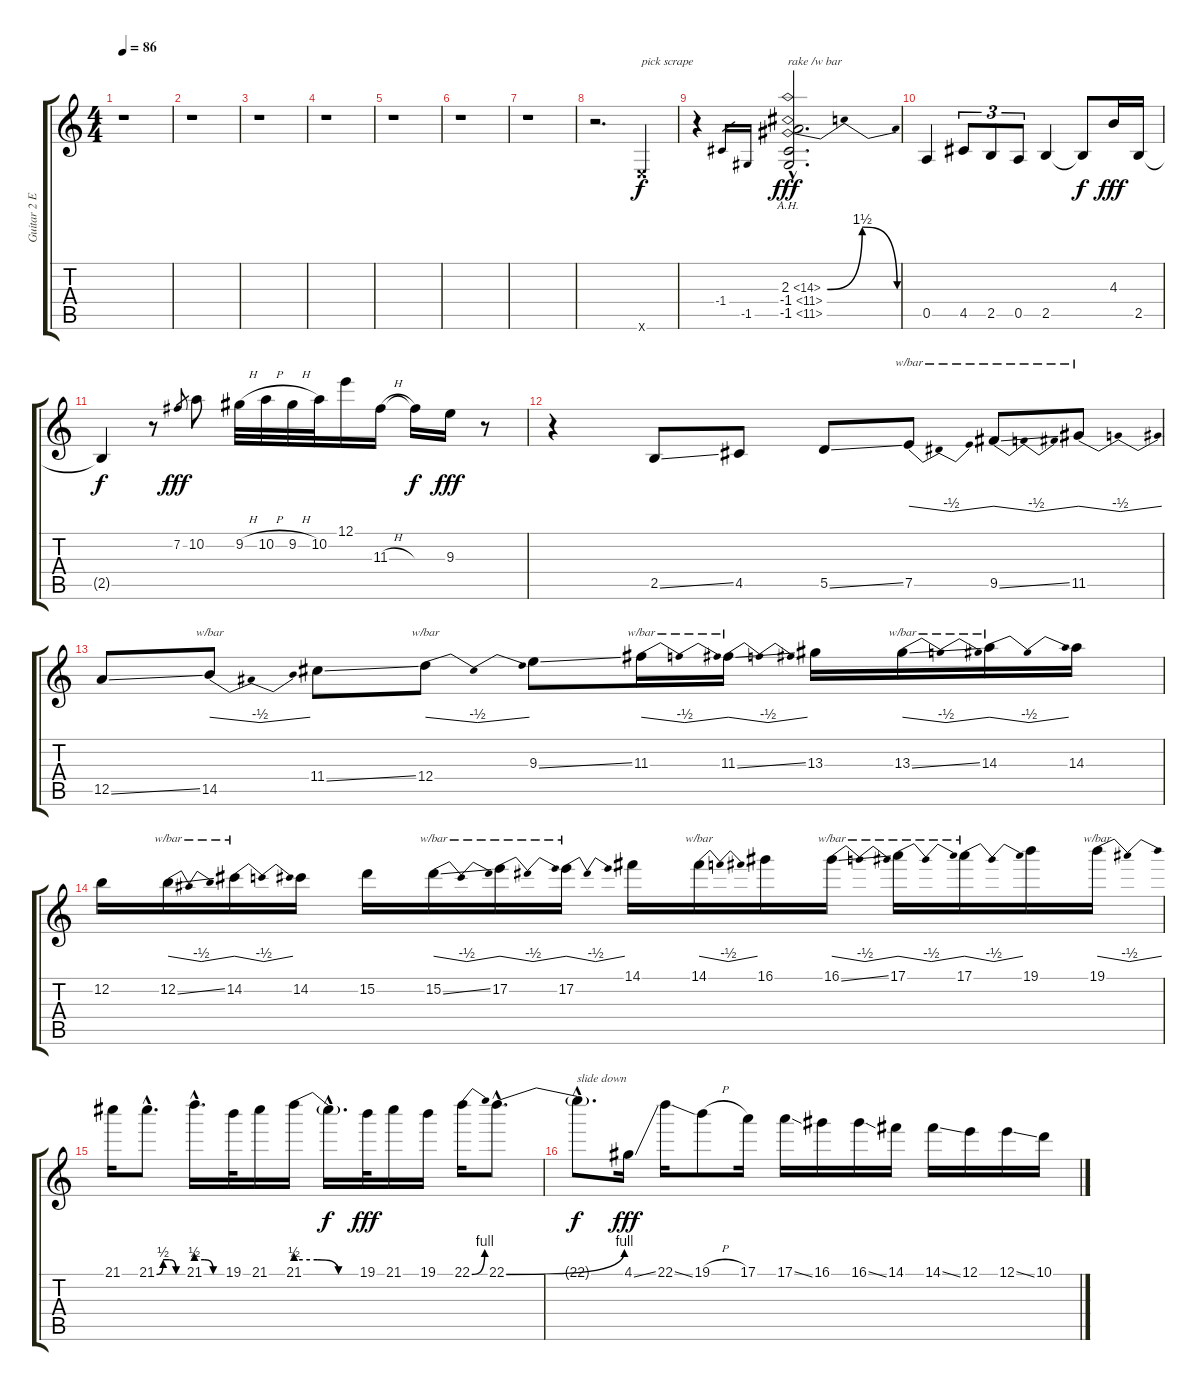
\track ("Guitar 2 Echo left" "Guitar 2 E") {instrument distortionguitar}
\staff {score tabs}
\tuning (E4 B3 G3 D3 A2 E2) {hide}
\ts (4 4)
\tempo 86
\clef g2
\ks c
r.1{dy f} |
r.1 |
r.1 |
r.1 |
r.1 |
r.1 |
r.1 |
r.2{d} 0.6{x}.4{txt "pick scrape"} |
r.4 -1.4.16{gr} -1.5.16{gr} (2.3{be (bendrelease 0 0 10 6 20 6 60 0) ah 12 hac} -1.4{ah 12 hac} -1.5{ah 12 hac}).2{d txt "rake /w bar" dy fff} |
0.5.4 4.5.8{tu (3 2)} 2.5.8{tu (3 2)} 0.5.8{tu (3 2)} 2.5.4 2.5{t}.8{dy f} 4.3.16{dy fff} 2.5.16 |
2.5{t}.4{dy f} r.8 7.2.8{gr dy fff} 10.2.8 9.2{h}.32 10.2{h}.32 9.2{h}.32 10.2.32 12.1.16 11.3{h}.16 11.3{t}.16{dy f} 9.3.16{dy fff} r.8 |
r.4 2.5{ss}.8 4.5.8 5.5{ss}.8 7.5.8{tbe (dip default 0 0 30 -2 60 0)} 9.5{ss}.8{tbe (dip default 0 0 30 -2 60 0)} 11.5.8{tbe (dip default 0 0 30 -2 60 0)} |
12.5{ss}.8 14.5.8{tbe (dip default 0 0 30 -2 60 0)} 11.4{ss}.8 12.4.8{tbe (dip default 0 0 30 -2 60 0)} 9.3{ss}.8 11.3.16{tbe (dip default 0 0 30 -2 60 0)} 11.3{ss}.16{tbe (dip default 0 0 30 -2 60 0)} 13.3.16 13.3{ss}.16{tbe (dip default 0 0 30 -2 60 0)} 14.3.16{tbe (dip default 0 0 30 -2 60 0)} 14.3.16 |
12.2.16 12.2{ss}.16{tbe (dip default 0 0 30 -2 60 0)} 14.2.16{tbe (dip default 0 0 30 -2 60 0)} 14.2.16 15.2.16 15.2{ss}.16{tbe (dip default 0 0 30 -2 60 0)} 17.2.16{tbe (dip default 0 0 30 -2 60 0)} 17.2.16{tbe (dip default 0 0 30 -2 60 0)} 14.1.16 14.1.16{tbe (dip default 0 0 30 -2 60 0)} 16.1.16 16.1{ss}.16{tbe (dip default 0 0 30 -2 60 0)} 17.1.16{tbe (dip default 0 0 30 -2 60 0)} 17.1.16{tbe (dip default 0 0 30 -2 60 0)} 19.1.16 19.1.16{tbe (dip default 0 0 30 -2 60 0)} |
21.1.16 21.1{be (custom 0 0 15 2 30 2 45 0 60 0) hac}.8{d} 21.1{be (custom 0 2 20 2 40 0 60 0) hac}.16{d} 19.1.32 21.1.16 21.1{be (custom 0 2 20 2 40 0 60 0)}.16 21.1{hac t}.16{d dy f} 19.1.32{dy fff} 21.1.16 19.1.16 22.1{be (bend 0 0 60 4)}.16 22.1{be (bend 0 0 60 4) hac}.8{d} |
22.1{hac t}.8{d txt "slide down" dy f} 4.1{ss}.16{dy fff} 22.1{ss}.16 19.1{h}.8 17.1.16 17.1{ss}.16 16.1.16 16.1{ss}.16 14.1.16 14.1{ss}.16 12.1.16 12.1{ss}.16 10.1.16
